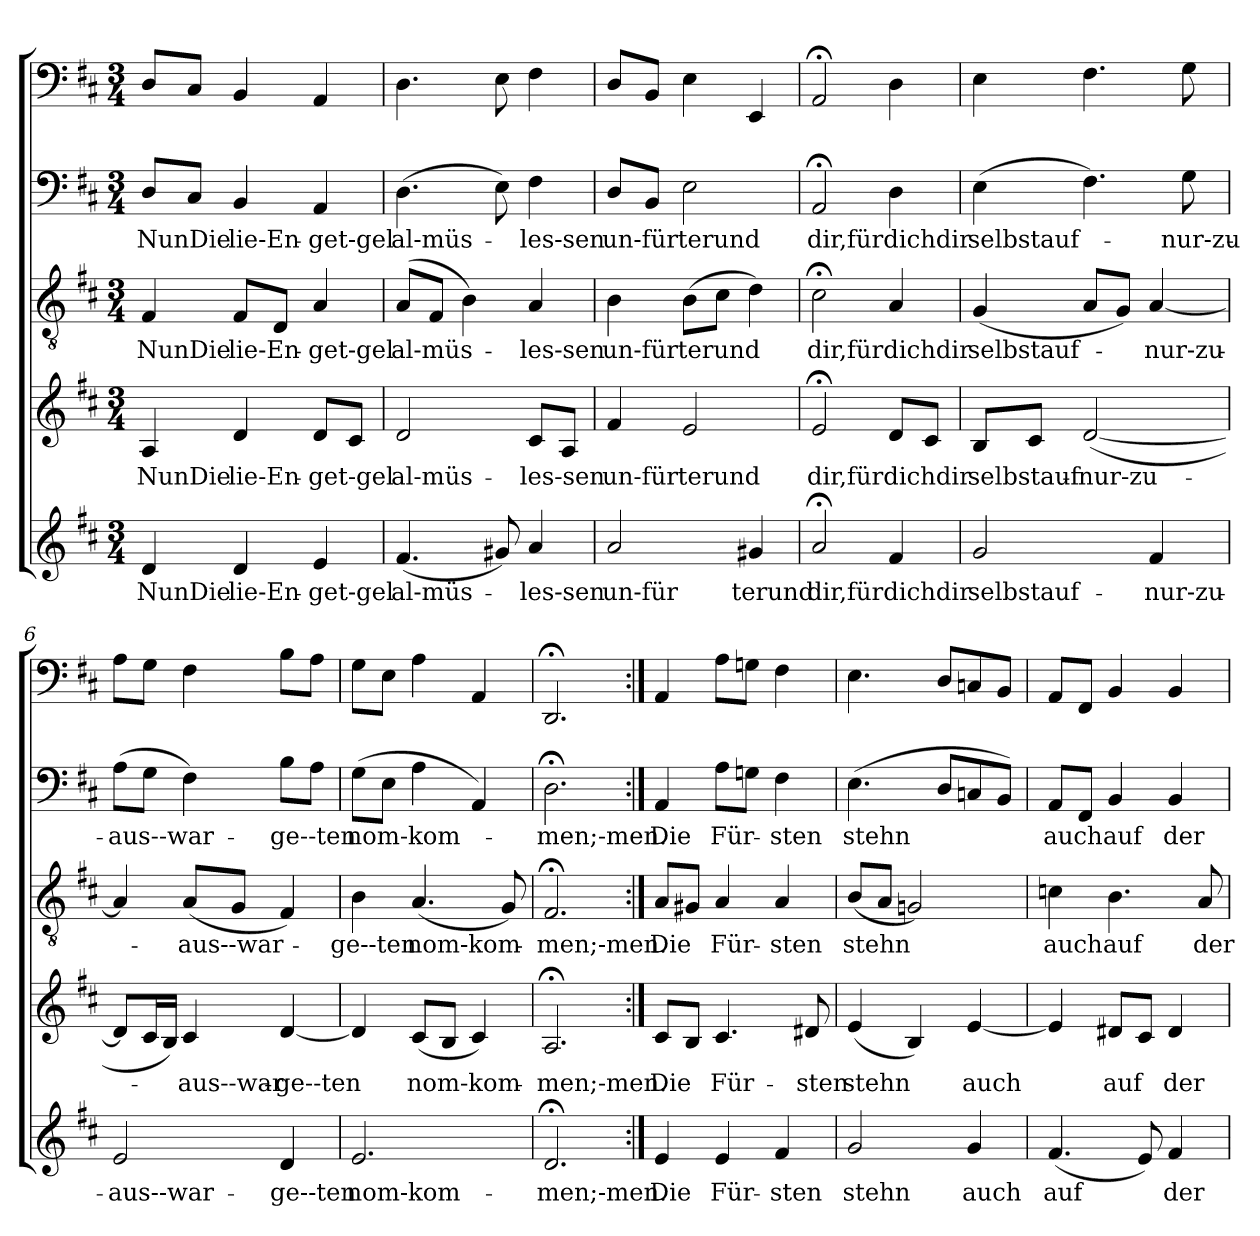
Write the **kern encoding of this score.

**kern	**text	**kern	**text	**kern	**text	**kern	**text	**kern
*part5	*part5	*part4	*part4	*part3	*part3	*part2	*part2	*part1
*staff5	*staff5	*staff4	*staff4	*staff3	*staff3	*staff2	*staff2	*staff1
*clefG2	*	*clefG2	*	*clefGv2	*	*clefF4	*	*clefF4
*k[f#c#]	*	*k[f#c#]	*	*k[f#c#]	*	*k[f#c#]	*	*k[f#c#]
*D:	*	*D:	*	*D:	*	*D:	*	*D:
*M3/4	*	*M3/4	*	*M3/4	*	*M3/4	*	*M3/4
=1	=1	=1	=1	=1	=1	=1	=1	=1
4d/	NunDie	4A/	NunDie	4F#/	NunDie	8D/L	NunDie	8D/L
.	.	.	.	.	.	8C#/J	.	8C#/J
4d/	lie-En-	4d/	lie-En-	8F#/L	lie-En-	4BB/	lie-En-	4BB/
.	.	.	.	8D/J	.	.	.	.
4e/	-get-gel	8d/L	-get-gel	4A/	-get-gel	4AA/	-get-gel	4AA/
.	.	8c#/J	.	.	.	.	.	.
=2	=2	=2	=2	=2	=2	=2	=2	=2
(4.f#/	al-müs-	2d/	al-müs-	(8A/L	al-müs-	(4.D\	al-müs-	4.D\
.	.	.	.	8F#/J	.	.	.	.
.	.	.	.	4B\)	.	.	.	.
8g#X/)	.	.	.	.	.	8E\)	.	8E\
4a/	-les-sen	8c#/L	-les-sen	4A/	-les-sen	4F#\	-les-sen	4F#\
.	.	8A/J	.	.	.	.	.	.
=3	=3	=3	=3	=3	=3	=3	=3	=3
2a/	un-für	4f#/	un-für	4B\	un-für	8D/L	un-für	8D/L
.	.	.	.	.	.	8BB/J	.	8BB/J
.	.	2e/	-terund	(8B\L	-terund	2E\	-terund	4E\
.	.	.	.	8c#\J	.	.	.	.
4g#X/	-terund	.	.	4d\)	.	.	.	4EE/
=4	=4	=4	=4	=4	=4	=4	=4	=4
2a;</	dir,für	2e;</	dir,für	2c#;<\	dir,für	2AA;</	dir,für	2AA;</
4f#/	dichdir	8d/L	dichdir	4A/	dichdir	4D\	dichdir	4D\
.	.	8c#/J	.	.	.	.	.	.
=5	=5	=5	=5	=5	=5	=5	=5	=5
2g/	selbstauf-	8B/L	selbstauf-	(4G/	selbstauf-	(4E\	selbstauf-	4E\
.	.	8c#/J	.	.	.	.	.	.
.	.	([2d/	nur-zu-	8A/L	.	4.F#\)	.	4.F#\
.	.	.	.	8G/J)	.	.	.	.
4f#/	nur-zu-	.	.	[4A/	nur-zu-	.	.	.
.	.	.	.	.	.	8G\	nur-zu-	8G\
=6	=6	=6	=6	=6	=6	=6	=6	=6
2e/	aus--war-	8d/L]	.	4A/]	.	(8A\L	aus--war-	8A\L
.	.	16c#/L	.	.	.	8G\J	.	8G\J
.	.	16B/JJ)	.	.	.	.	.	.
.	.	4c#/	aus--war-	(8A/L	aus--war-	4F#\)	.	4F#\
.	.	.	.	8G/J	.	.	.	.
4d/	-ge--ten	[4d/	-ge--ten	4F#/)	.	8B\L	-ge--ten	8B\L
.	.	.	.	.	.	8A\J	.	8A\J
=7	=7	=7	=7	=7	=7	=7	=7	=7
2.e/	-nom-kom-	4d/]	.	4B\	-ge--ten	(8G\L	-nom-kom-	8G\L
.	.	.	.	.	.	8E\J	.	8E\J
.	.	(8c#/L	-nom-kom-	(4.A/	-nom-kom-	4A\	.	4A\
.	.	8B/J	.	.	.	.	.	.
.	.	4c#/)	.	.	.	4AA/)	.	4AA/
.	.	.	.	8G/)	.	.	.	.
=8	=8	=8	=8	=8	=8	=8	=8	=8
2.d;</	-men;-men.	2.A;</	-men;-men.	2.F#;</	-men;-men.	2.D;<\	-men;-men.	2.DD;</
=9:|!	=9:|!	=9:|!	=9:|!	=9:|!	=9:|!	=9:|!	=9:|!	=9:|!
4e/	Die	8c#/L	Die	8A/L	Die	4AA/	Die	4AA/
.	.	8B/J	.	8G#X/J	.	.	.	.
4e/	Für-	4.c#/	Für-	4A/	Für-	8A\L	Für-	8A\L
.	.	.	.	.	.	8Gn\J	.	8Gn\J
4f#/	-sten	.	.	4A/	-sten	4F#\	-sten	4F#\
.	.	8d#X/	-sten	.	.	.	.	.
=10	=10	=10	=10	=10	=10	=10	=10	=10
2g/	stehn	(4e/	stehn	(8B/L	stehn	(4.E\	stehn	4.E\
.	.	.	.	8A/J	.	.	.	.
.	.	4B/)	.	2Gn/)	.	.	.	.
.	.	.	.	.	.	8D/L	.	8D/L
4g/	auch	[4e/	auch	.	.	8Cn/	.	8Cn/
.	.	.	.	.	.	8BB/J)	.	8BB/J
=11	=11	=11	=11	=11	=11	=11	=11	=11
(4.f#/	auf	4e/]	.	4cn\	auch	8AA/L	auch	8AA/L
.	.	.	.	.	.	8FF#/J	.	8FF#/J
.	.	8d#X/L	auf	4.B\	auf	4BB/	auf	4BB/
8e/)	.	8c#/J	.	.	.	.	.	.
4f#/	der	4d#/	der	.	.	4BB/	der	4BB/
.	.	.	.	8A/	der	.	.	.
=	=	=	=	=	=	=	=	=
*-	*-	*-	*-	*-	*-	*-	*-	*-
